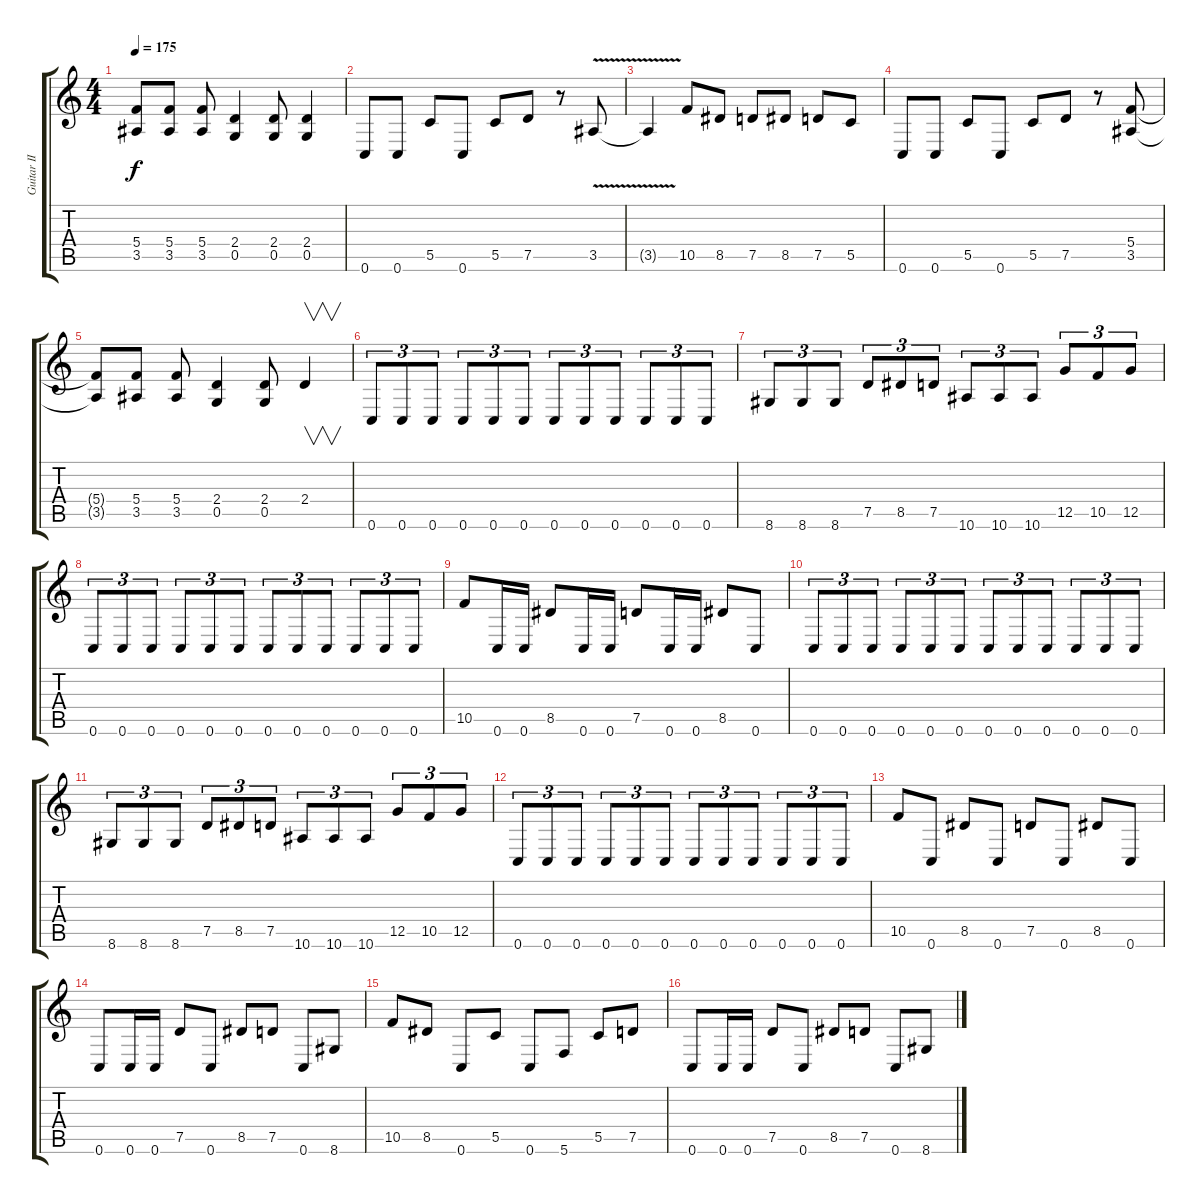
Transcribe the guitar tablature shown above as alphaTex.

\track ("Guitar II" "Guitar II") {instrument overdrivenguitar}
\staff {score tabs}
\tuning (D4 A3 F3 C3 G2 C2) {hide}
\ts (4 4)
\tempo 175
\clef g2
\ks c
(5.4{t} 3.5{t}).8{dy f} (5.4 3.5).8 (5.4 3.5).8 (2.4 0.5).4 (2.4 0.5).8 (2.4 0.5).4 |
0.6.8 0.6.8 5.5.8 0.6.8 5.5.8 7.5.8 r.8 3.5{v}.8 |
3.5{t}.4 10.5.8 8.5.8 7.5.8 8.5.8 7.5.8 5.5.8 |
0.6.8 0.6.8 5.5.8 0.6.8 5.5.8 7.5.8 r.8 (5.4 3.5).8 |
(5.4{t} 3.5{t}).8 (5.4 3.5).8 (5.4 3.5).8 (2.4 0.5).4 (2.4 0.5).8 2.4.4{v instrument guitarharmonics} |
0.6.8{tu (3 2) instrument overdrivenguitar} 0.6.8{tu (3 2)} 0.6.8{tu (3 2)} 0.6.8{tu (3 2)} 0.6.8{tu (3 2)} 0.6.8{tu (3 2)} 0.6.8{tu (3 2)} 0.6.8{tu (3 2)} 0.6.8{tu (3 2)} 0.6.8{tu (3 2)} 0.6.8{tu (3 2)} 0.6.8{tu (3 2)} |
8.6.8{tu (3 2)} 8.6.8{tu (3 2)} 8.6.8{tu (3 2)} 7.5.8{tu (3 2)} 8.5.8{tu (3 2)} 7.5.8{tu (3 2)} 10.6.8{tu (3 2)} 10.6.8{tu (3 2)} 10.6.8{tu (3 2)} 12.5.8{tu (3 2)} 10.5.8{tu (3 2)} 12.5.8{tu (3 2)} |
0.6.8{tu (3 2)} 0.6.8{tu (3 2)} 0.6.8{tu (3 2)} 0.6.8{tu (3 2)} 0.6.8{tu (3 2)} 0.6.8{tu (3 2)} 0.6.8{tu (3 2)} 0.6.8{tu (3 2)} 0.6.8{tu (3 2)} 0.6.8{tu (3 2)} 0.6.8{tu (3 2)} 0.6.8{tu (3 2)} |
10.5.8 0.6.16 0.6.16 8.5.8 0.6.16 0.6.16 7.5.8 0.6.16 0.6.16 8.5.8 0.6.8 |
0.6.8{tu (3 2)} 0.6.8{tu (3 2)} 0.6.8{tu (3 2)} 0.6.8{tu (3 2)} 0.6.8{tu (3 2)} 0.6.8{tu (3 2)} 0.6.8{tu (3 2)} 0.6.8{tu (3 2)} 0.6.8{tu (3 2)} 0.6.8{tu (3 2)} 0.6.8{tu (3 2)} 0.6.8{tu (3 2)} |
8.6.8{tu (3 2)} 8.6.8{tu (3 2)} 8.6.8{tu (3 2)} 7.5.8{tu (3 2)} 8.5.8{tu (3 2)} 7.5.8{tu (3 2)} 10.6.8{tu (3 2)} 10.6.8{tu (3 2)} 10.6.8{tu (3 2)} 12.5.8{tu (3 2)} 10.5.8{tu (3 2)} 12.5.8{tu (3 2)} |
0.6.8{tu (3 2)} 0.6.8{tu (3 2)} 0.6.8{tu (3 2)} 0.6.8{tu (3 2)} 0.6.8{tu (3 2)} 0.6.8{tu (3 2)} 0.6.8{tu (3 2)} 0.6.8{tu (3 2)} 0.6.8{tu (3 2)} 0.6.8{tu (3 2)} 0.6.8{tu (3 2)} 0.6.8{tu (3 2)} |
10.5.8 0.6.8 8.5.8 0.6.8 7.5.8 0.6.8 8.5.8 0.6.8 |
0.6.8 0.6.16 0.6.16 7.5.8 0.6.8 8.5.8 7.5.8 0.6.8 8.6.8 |
10.5.8 8.5.8 0.6.8 5.5.8 0.6.8 5.6.8 5.5.8 7.5.8 |
0.6.8 0.6.16 0.6.16 7.5.8 0.6.8 8.5.8 7.5.8 0.6.8 8.6.8
